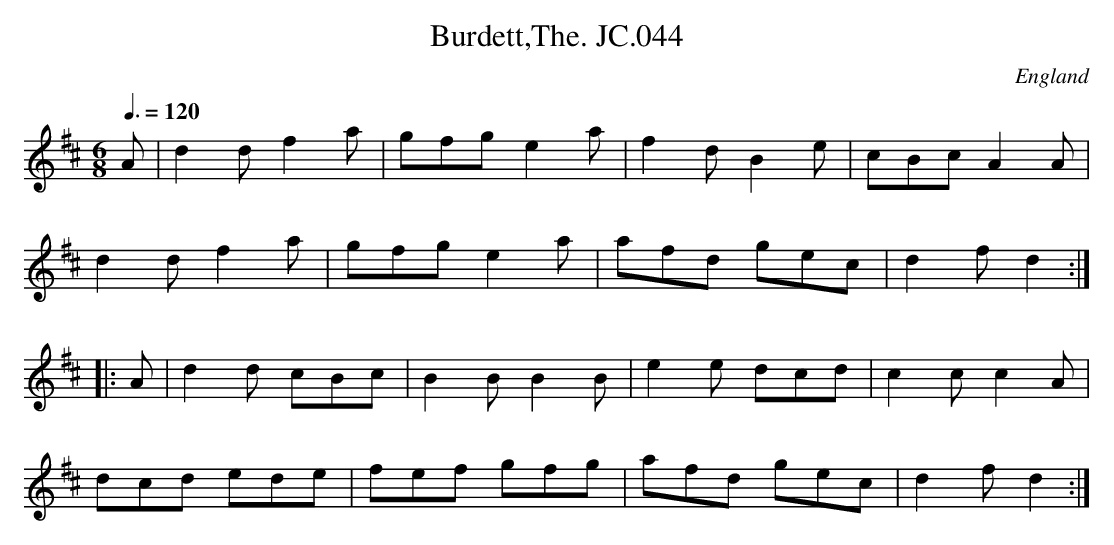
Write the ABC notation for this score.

X:1
T:Burdett,The. JC.044
O:England
M:6/8
L:1/8
Q:3/8=120
K:D major
A|\
d2df2a|gfge2a|f2dB2e|cBcA2A|!
d2df2a|gfge2a|afd gec|d2fd2:|!
|:A|d2d cBc|B2BB2B|e2e dcd|c2cc2A|!
dcd ede|fef gfg|afd gec|d2fd2:|
